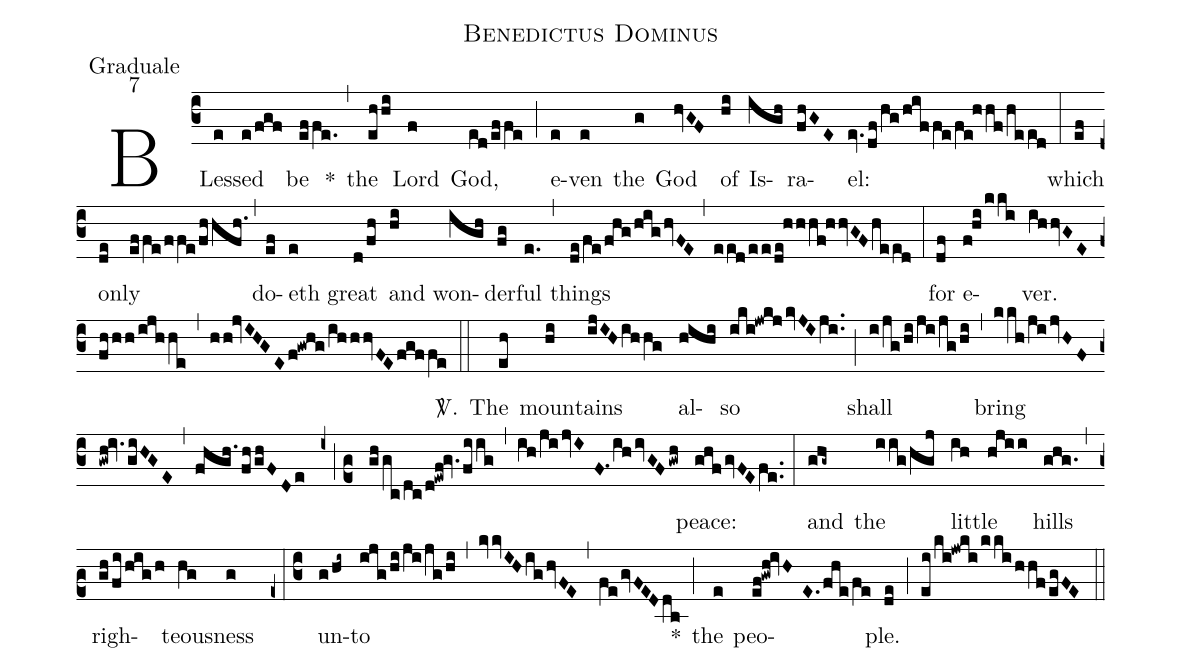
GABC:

name:Benedictus Dominus;
office-part:Graduale;
mode:7;
%%
(c3) BLes(e)sed(e/fgf) be(effe.) *(,) the(ehhi) Lord(f) God,(ed/effe) (;) e(e)ven(e) the(g) God(hvGF) of(hi) Is(igh)ra(fhGE)el:(ev./df/hg/hiffe/fe!hhf/heed) (:) which(ef) on(de)ly(effe/ffe/fhhfh.1) (,) do(ef)eth(e) great(d/fh) and(hi) won(igh)der(fg)ful(e.) (,) things(de/fe/fhg/hig/hvFE) (,) (eed/ee/de!hhhf!hhvGFheed) (:) for(df) e(f!hi/kki)ver.(ihhvGE/fhhh/ijhhe) (,) (hh!jvIHGE/f!gwhg/ihhhvFE/fgffe) <sp>V/</sp>.(::) The(eh) moun(hi)tains(ijIH/ihhg) al(hihi)so(iki!jwkj/kvJI/ji..) (;) shall(i/jg/hi/ji/jg/hi) (,) bring(kkh/ji/jvHF/gwh!iv./giHGE) (,) (fhgh.1/fh/ghFDe) (z0;c2) (gh/gc/dc/d!ewf!gv./fiig) (,) (ih/ji/jvIF.1/ih/ivGF/gwh) peace:(ghf/gvFE/fe..) (:) and(ghg~) the(iig/hgj) lit(ih)tle(hjii) hills(ghg.) (,) righ(gh/fi/hig/h)teous(hg)ness(g) (z0:c3) un(g/hi~)to(ijg/hi/ji/jg/hi) (,) (kvvIH/ig/hvFE) (,) (fe/gvFEDdb) *(;) the(e) peo(ef!gwh!ivHE./fhe/fe)ple.(de) (;) (ei/ki!jwki/kki/hhf/egFE) (::)
